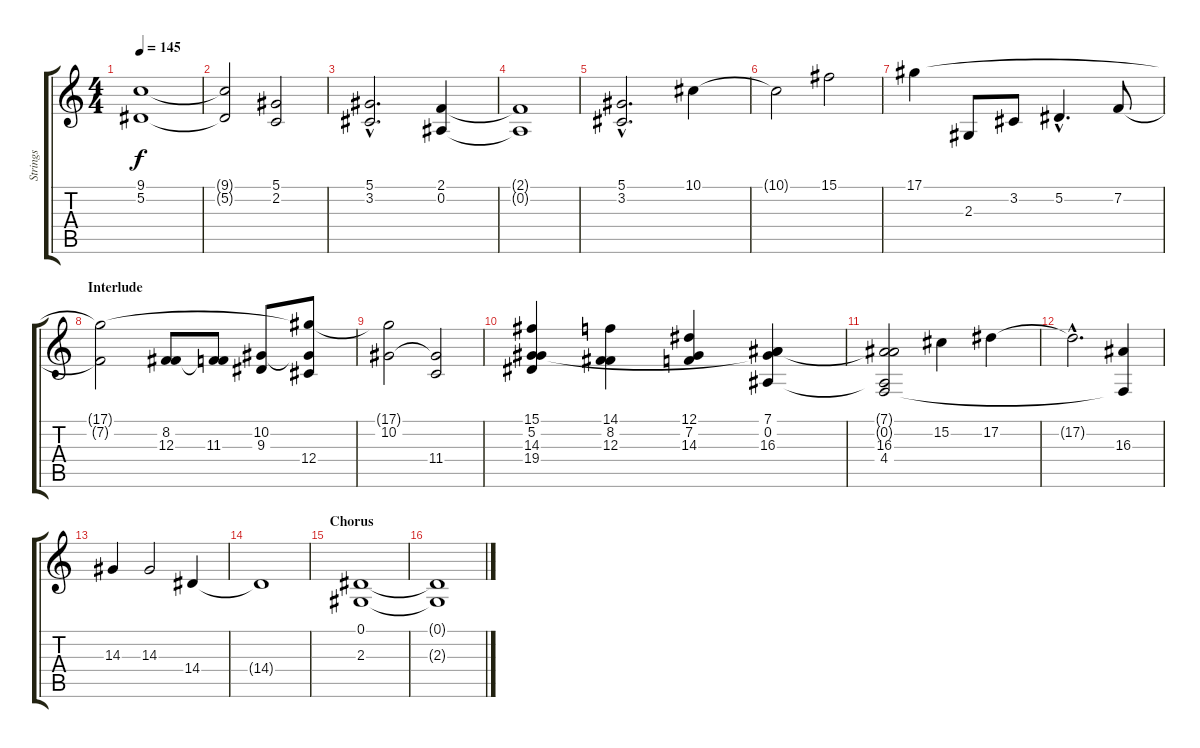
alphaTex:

\track ("Strings" "Strings") {instrument stringensemble2}
\staff {score tabs}
\tuning (Eb4 Bb3 Gb3 Db3 Ab2 Eb2) {hide}
\ts (4 4)
\tempo 145
\clef g2
\ks c
(9.1 5.2).1{dy f} |
(9.1{t} 5.2{t}).2 (5.1 2.2).2 |
(5.1{hac} 3.2{hac}).2{d} (2.1 0.2).4 |
(2.1{t} 0.2{t}).1 |
(5.1{hac} 3.2{hac}).2{d} 10.1.4 |
10.1{t}.2 15.1.2 |
17.1.4 2.3.8 3.2.8 5.2{hac}.4{d} 7.2.8 |
\section ("" "Interlude")
(17.1{t} 7.2{t}).2 (8.2 12.3).8 (8.2{t} 11.3).8 (10.2 9.3).8 (17.1{t} 10.2{t} 12.4).8 |
(17.1{t} 10.2).2 (10.2{t} 11.4).2 |
(15.1 5.2 14.3 19.4).4 (14.1 8.2 12.3).4 (12.1 7.2 14.3).4 (7.1 0.2 16.3 19.4{t}).4 |
(7.1{t} 0.2{t} 16.3 4.4).2 15.2.4 17.2.4 |
17.2{hac t}.2{d} (16.3 4.4{t}).4 |
14.3.4 14.3.2 14.4.4 |
14.4{t}.1 |
\section ("" "Chorus")
(0.1 2.3).1 |
(0.1{t} 2.3{t}).1
